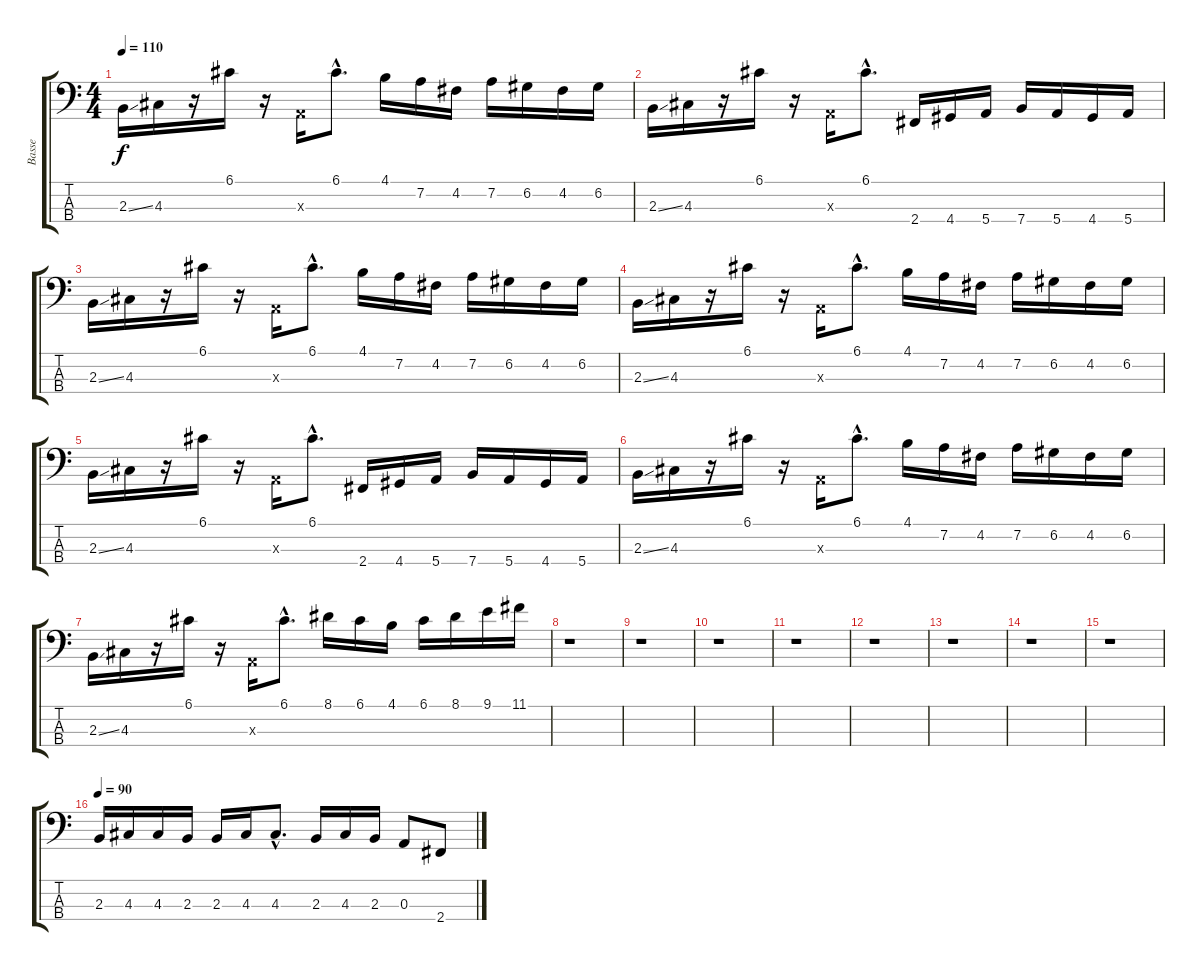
\track ("Basse" "Basse") {instrument electricbassfinger}
\staff {score tabs}
\tuning (G2 D2 A1 E1) {hide}
\ts (4 4)
\tempo 110
\clef f4
\ks c
2.3{ss}.16{dy f} 4.3.16 r.16 6.1.16 r.16 0.3{x}.16 6.1{hac}.8{d} 4.1.16 7.2.16 4.2.16 7.2.16 6.2.16 4.2.16 6.2.16 |
2.3{ss}.16 4.3.16 r.16 6.1.16 r.16 0.3{x}.16 6.1{hac}.8{d} 2.4.16 4.4.16 5.4.16 7.4.16 5.4.16 4.4.16 5.4.16 |
2.3{ss}.16 4.3.16 r.16 6.1.16 r.16 0.3{x}.16 6.1{hac}.8{d} 4.1.16 7.2.16 4.2.16 7.2.16 6.2.16 4.2.16 6.2.16 |
2.3{ss}.16 4.3.16 r.16 6.1.16 r.16 0.3{x}.16 6.1{hac}.8{d} 4.1.16 7.2.16 4.2.16 7.2.16 6.2.16 4.2.16 6.2.16 |
2.3{ss}.16 4.3.16 r.16 6.1.16 r.16 0.3{x}.16 6.1{hac}.8{d} 2.4.16 4.4.16 5.4.16 7.4.16 5.4.16 4.4.16 5.4.16 |
2.3{ss}.16 4.3.16 r.16 6.1.16 r.16 0.3{x}.16 6.1{hac}.8{d} 4.1.16 7.2.16 4.2.16 7.2.16 6.2.16 4.2.16 6.2.16 |
2.3{ss}.16 4.3.16 r.16 6.1.16 r.16 0.3{x}.16 6.1{hac}.8{d} 8.1.16 6.1.16 4.1.16 6.1.16 8.1.16 9.1.16 11.1.16 |
r.1 |
r.1 |
r.1 |
r.1 |
r.1 |
r.1 |
r.1 |
r.1 |
\tempo 90
2.3.16 4.3.16 4.3.16 2.3.16 2.3.16 4.3.16 4.3{hac}.8{d} 2.3.16 4.3.16 2.3.16 0.3.8 2.4.8
